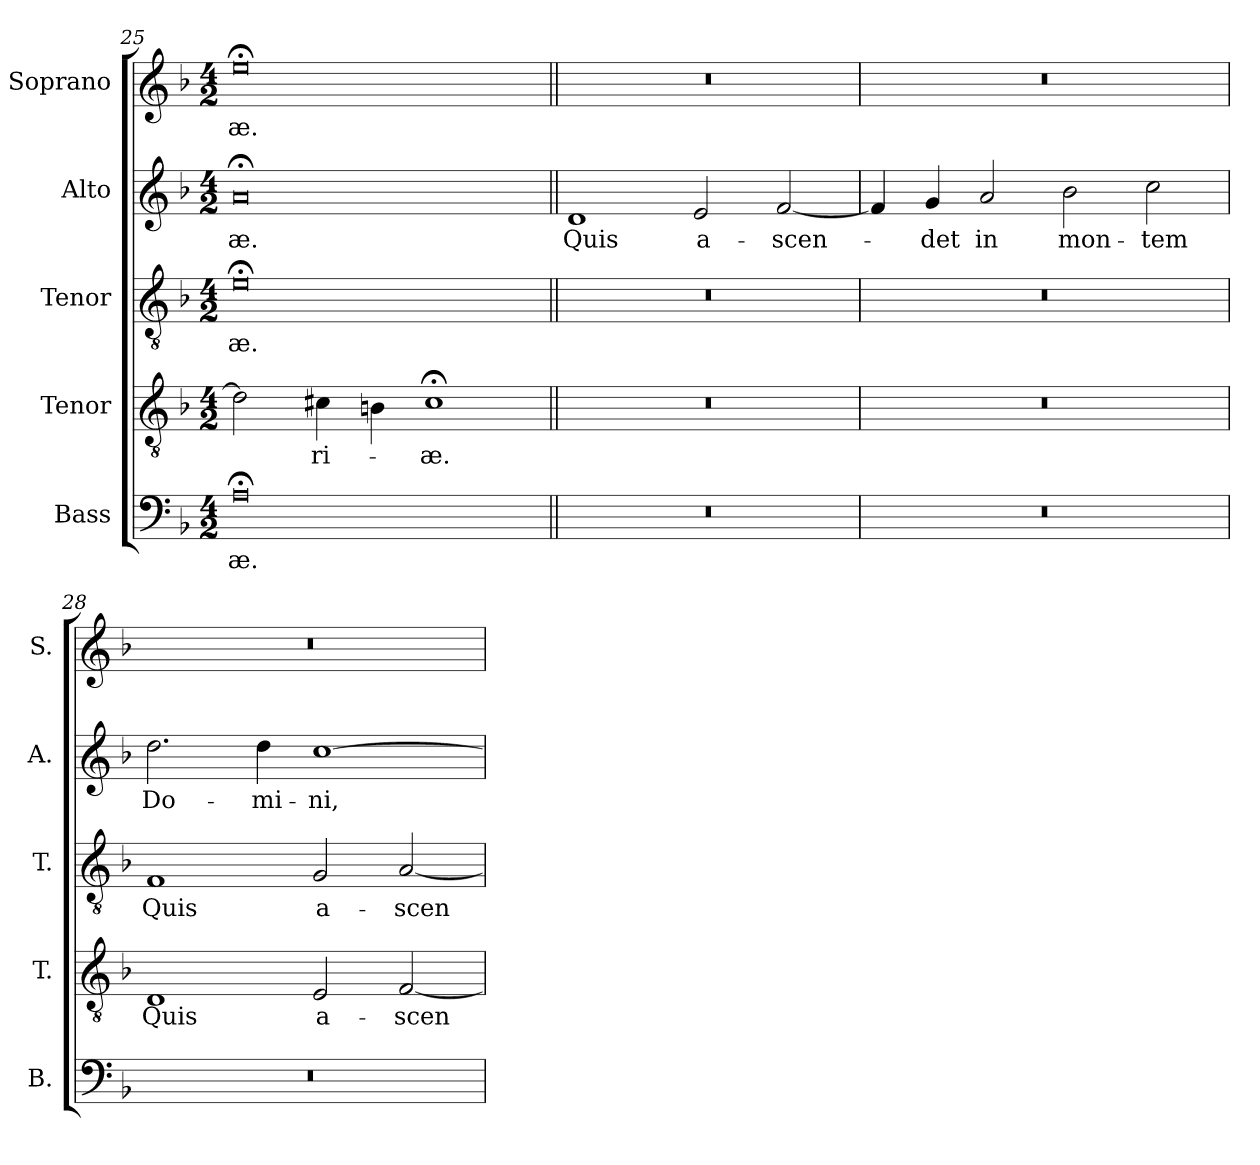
**kern	**text	**kern	**text	**kern	**text	**kern	**text	**kern	**text
*part5	*part5	*part4	*part4	*part3	*part3	*part2	*part2	*part1	*part1
*staff5	*staff5	*staff4	*staff4	*staff3	*staff3	*staff2	*staff2	*staff1	*staff1
*I"Bass	*	*I"Tenor	*	*I"Tenor	*	*I"Alto	*	*I"Soprano	*
*I'B.	*	*I'T.	*	*I'T.	*	*I'A.	*	*I'S.	*
*clefF4	*	*clefGv2	*	*clefGv2	*	*clefG2	*	*clefG2	*
*	*	*ITrd7c12	*	*ITrd7c12	*	*	*	*	*
*k[b-]	*	*k[b-]	*	*k[b-]	*	*k[b-]	*	*k[b-]	*
*F:	*	*F:	*	*F:	*	*F:	*	*F:	*
*M4/2	*	*M4/2	*	*M4/2	*	*M4/2	*	*M4/2	*
=25	=25	=25	=25	=25	=25	=25	=25	=25	=25
!	!LO:LY:b:color=#000000	!	!	!	!	!	!	!	!
!	!	!	!	!	!LO:LY:b:color=#000000	!	!	!	!
!	!	!	!	!	!	!	!LO:LY:b:color=#000000	!	!
!	!	!	!	!	!	!	!	!	!LO:LY:b:color=#000000
0A;i	-æ.	2Di\]	.	0E;i	-æ.	0a;i	-æ.	0ee;i	-æ.
!	!	!	!LO:LY:b:color=#000000	!	!	!	!	!	!
.	.	4C#Xi\	-ri-	.	.	.	.	.	.
.	.	4BBi\	.	.	.	.	.	.	.
!	!	!	!LO:LY:b:color=#000000	!	!	!	!	!	!
.	.	1C#;i	-æ.	.	.	.	.	.	.
!!LO:LB:g=z
=26||	=26||	=26||	=26||	=26||	=26||	=26||	=26||	=26||	=26||
!LO:N:vis=1	!	!LO:N:vis=1	!	!LO:N:vis=1	!	!	!	!	!
!	!	!	!	!	!	!	!LO:LY:b:color=#000000	!LO:N:vis=1	!
0r	.	0r	.	0r	.	1di	Quis	0r	.
!	!	!	!	!	!	!	!LO:LY:b:color=#000000	!	!
.	.	.	.	.	.	2ei/	a-	.	.
!	!	!	!	!	!	!	!LO:LY:b:color=#000000	!	!
.	.	.	.	.	.	[2fi/	-scen-	.	.
=27	=27	=27	=27	=27	=27	=27	=27	=27	=27
!LO:N:vis=1	!	!LO:N:vis=1	!	!LO:N:vis=1	!	!	!	!LO:N:vis=1	!
0r	.	0r	.	0r	.	4fi/]	.	0r	.
!	!	!	!	!	!	!	!LO:LY:b:color=#000000	!	!
.	.	.	.	.	.	4gi/	-det	.	.
!	!	!	!	!	!	!	!LO:LY:b:color=#000000	!	!
.	.	.	.	.	.	2ai/	in	.	.
!	!	!	!	!	!	!	!LO:LY:b:color=#000000	!	!
.	.	.	.	.	.	2b-i\	mon-	.	.
!	!	!	!	!	!	!	!LO:LY:b:color=#000000	!	!
.	.	.	.	.	.	2cci\	-tem	.	.
=28	=28	=28	=28	=28	=28	=28	=28	=28	=28
!LO:N:vis=1	!	!	!	!	!	!	!	!	!
!	!	!	!LO:LY:b:color=#000000	!	!	!	!	!	!
!	!	!	!	!	!LO:LY:b:color=#000000	!	!	!	!
!	!	!	!	!	!	!	!LO:LY:b:color=#000000	!LO:N:vis=1	!
0r	.	1DDi	Quis	1FFi	Quis	2.ddi\	Do-	0r	.
!	!	!	!	!	!	!	!LO:LY:b:color=#000000	!	!
.	.	.	.	.	.	4ddi\	-mi-	.	.
!	!	!	!LO:LY:b:color=#000000	!	!	!	!	!	!
!	!	!	!	!	!LO:LY:b:color=#000000	!	!	!	!
!	!	!	!	!	!	!	!LO:LY:b:color=#000000	!	!
.	.	2EEi/	a-	2GGi/	a-	[1cci	-ni,	.	.
!	!	!	!LO:LY:b:color=#000000	!	!	!	!	!	!
!	!	!	!	!	!LO:LY:b:color=#000000	!	!	!	!
.	.	[2FFi/	-scen-	[2AAi/	-scen-	.	.	.	.
=	=	=	=	=	=	=	=	=	=
*-	*-	*-	*-	*-	*-	*-	*-	*-	*-
